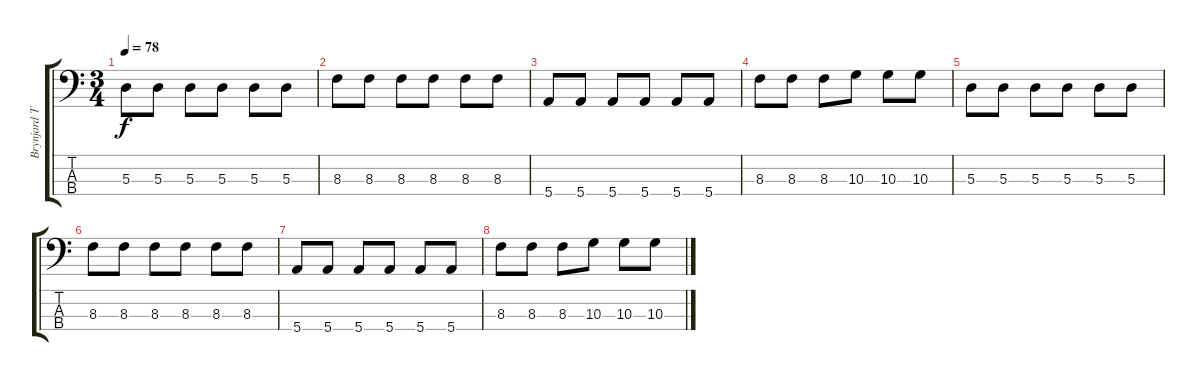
\track ("Brynjard Tristan" "Brynjard T") {instrument electricbassfinger}
\staff {score tabs}
\tuning (G2 D2 A1 E1) {hide}
\ts (3 4)
\tempo 78
\clef f4
\ks c
5.3.8{dy f volume 4} 5.3.8 5.3.8 5.3.8 5.3.8 5.3.8 |
8.3.8 8.3.8 8.3.8 8.3.8 8.3.8 8.3.8 |
5.4.8 5.4.8 5.4.8 5.4.8 5.4.8 5.4.8 |
8.3.8 8.3.8 8.3.8 10.3.8 10.3.8 10.3.8 |
5.3.8{volume 0} 5.3.8 5.3.8 5.3.8 5.3.8 5.3.8 |
8.3.8 8.3.8 8.3.8 8.3.8 8.3.8 8.3.8 |
5.4.8 5.4.8 5.4.8 5.4.8 5.4.8 5.4.8 |
8.3.8 8.3.8 8.3.8 10.3.8 10.3.8 10.3.8
